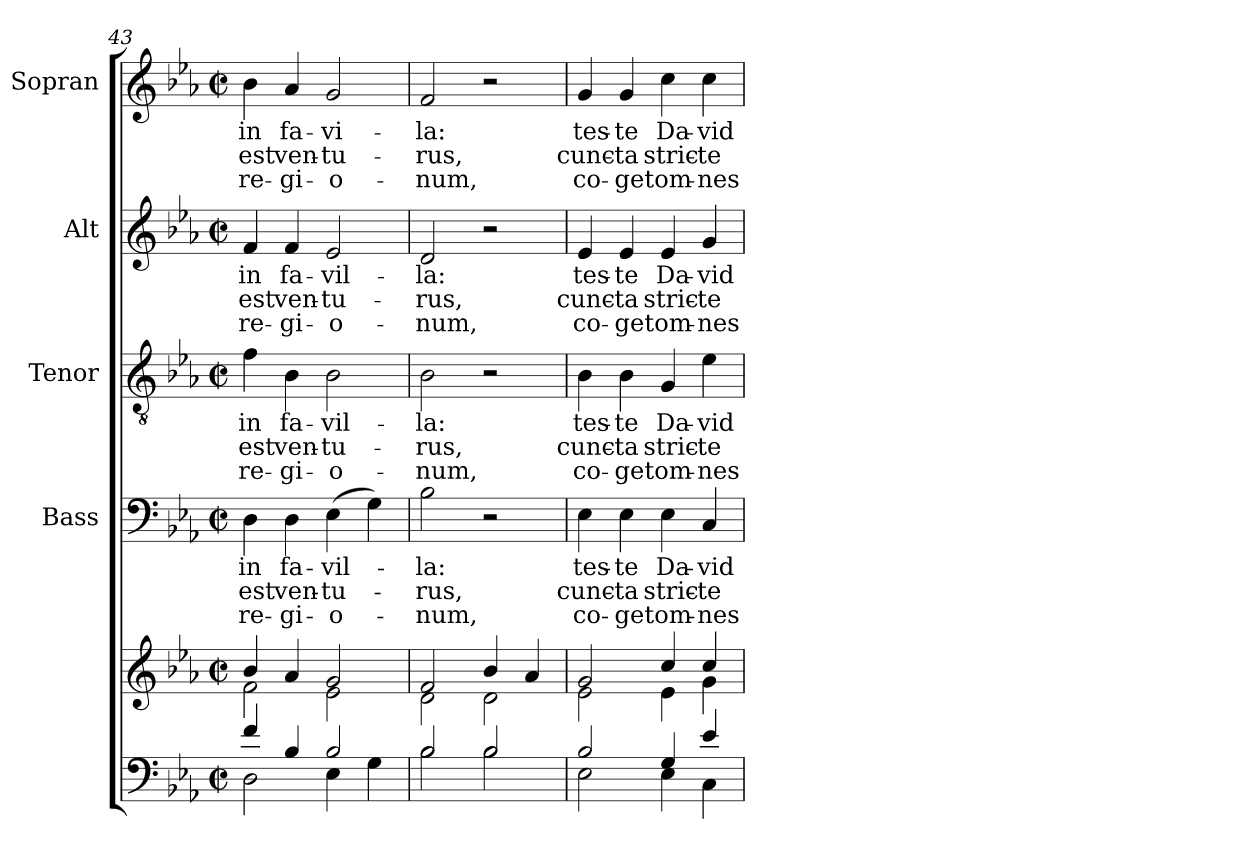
**kern	**kern	**kern	**text	**text	**text	**kern	**text	**text	**text	**kern	**text	**text	**text	**kern	**text	**text	**text
*part5	*part5	*part4	*part4	*part4	*part4	*part3	*part3	*part3	*part3	*part2	*part2	*part2	*part2	*part1	*part1	*part1	*part1
*staff6	*staff5	*staff4	*staff4	*staff4	*staff4	*staff3	*staff3	*staff3	*staff3	*staff2	*staff2	*staff2	*staff2	*staff1	*staff1	*staff1	*staff1
*	*	*I"Bass	*	*	*	*I"Tenor	*	*	*	*I"Alt	*	*	*	*I"Sopran	*	*	*
*	*	*I'B.	*	*	*	*I'T.	*	*	*	*I'A.	*	*	*	*I'S.	*	*	*
*clefF4	*clefG2	*clefF4	*	*	*	*clefGv2	*	*	*	*clefG2	*	*	*	*clefG2	*	*	*
*k[b-e-a-]	*k[b-e-a-]	*k[b-e-a-]	*	*	*	*k[b-e-a-]	*	*	*	*k[b-e-a-]	*	*	*	*k[b-e-a-]	*	*	*
*E-:	*E-:	*E-:	*	*	*	*E-:	*	*	*	*E-:	*	*	*	*E-:	*	*	*
*M2/2	*M2/2	*M2/2	*	*	*	*M2/2	*	*	*	*M2/2	*	*	*	*M2/2	*	*	*
*met(c|)	*met(c|)	*met(c|)	*	*	*	*met(c|)	*	*	*	*met(c|)	*	*	*	*met(c|)	*	*	*
=43	=43	=43	=43	=43	=43	=43	=43	=43	=43	=43	=43	=43	=43	=43	=43	=43	=43
*^	*^	*	*	*	*	*	*	*	*	*	*	*	*	*	*	*	*
!	!	!	!	!	!LO:LY:b	!LO:LY:b	!LO:LY:b	!	!LO:LY:b	!LO:LY:b	!LO:LY:b	!	!LO:LY:b	!LO:LY:b	!LO:LY:b	!	!LO:LY:b	!LO:LY:b	!LO:LY:b
4f/	2D\	4b-/	2f\	4D\	in	est	re-	4f\	in	est	re-	4f/	in	est	re-	4b-\	in	est	re-
!	!	!	!	!	!LO:LY:b	!LO:LY:b	!LO:LY:b	!	!LO:LY:b	!LO:LY:b	!LO:LY:b	!	!LO:LY:b	!LO:LY:b	!LO:LY:b	!	!LO:LY:b	!LO:LY:b	!LO:LY:b
4B-/	.	4a-/	.	4D\	fa-	ven-	-gi-	4B-\	fa-	ven-	-gi-	4f/	fa-	ven-	-gi-	4a-/	fa-	ven-	-gi-
!	!	!	!	!	!LO:LY:b	!LO:LY:b	!LO:LY:b	!	!LO:LY:b	!LO:LY:b	!LO:LY:b	!	!LO:LY:b	!LO:LY:b	!LO:LY:b	!	!LO:LY:b	!LO:LY:b	!LO:LY:b
2B-/	4E-\	2g/	2e-\	(>4E-\	-vil-	-tu-	-o-	2B-\	-vil-	-tu-	-o-	2e-/	-vil-	-tu-	-o-	2g/	-vi-	-tu-	-o-
.	4G\	.	.	4G\)	.	.	.	.	.	.	.	.	.	.	.	.	.	.	.
=44	=44	=44	=44	=44	=44	=44	=44	=44	=44	=44	=44	=44	=44	=44	=44	=44	=44	=44	=44
!	!	!	!	!	!LO:LY:b	!LO:LY:b	!LO:LY:b	!	!LO:LY:b	!LO:LY:b	!LO:LY:b	!	!LO:LY:b	!LO:LY:b	!LO:LY:b	!	!LO:LY:b	!LO:LY:b	!LO:LY:b
2B-/	2B-\	2f/	2d\	2B-\	-la:	-rus,	-num,	2B-\	-la:	-rus,	-num,	2d/	-la:	-rus,	-num,	2f/	-la:	-rus,	-num,
2B-/	2B-\	4b-/	2d\	2r	.	.	.	2r	.	.	.	2r	.	.	.	2r	.	.	.
.	.	4a-/	.	.	.	.	.	.	.	.	.	.	.	.	.	.	.	.	.
=45	=45	=45	=45	=45	=45	=45	=45	=45	=45	=45	=45	=45	=45	=45	=45	=45	=45	=45	=45
!	!	!	!	!	!LO:LY:b	!LO:LY:b	!LO:LY:b	!	!LO:LY:b	!LO:LY:b	!LO:LY:b	!	!LO:LY:b	!LO:LY:b	!LO:LY:b	!	!LO:LY:b	!LO:LY:b	!LO:LY:b
2B-/	2E-\	2g/	2e-\	4E-\	tes-	cunc-	co-	4B-\	tes-	cunc-	co-	4e-/	tes-	cunc-	co-	4g/	tes-	cunc-	co-
!	!	!	!	!	!LO:LY:b	!LO:LY:b	!LO:LY:b	!	!LO:LY:b	!LO:LY:b	!LO:LY:b	!	!LO:LY:b	!LO:LY:b	!LO:LY:b	!	!LO:LY:b	!LO:LY:b	!LO:LY:b
.	.	.	.	4E-\	-te	-ta	-get	4B-\	-te	-ta	-get	4e-/	-te	-ta	-get	4g/	-te	-ta	-get
!	!	!	!	!	!LO:LY:b	!LO:LY:b	!LO:LY:b	!	!LO:LY:b	!LO:LY:b	!LO:LY:b	!	!LO:LY:b	!LO:LY:b	!LO:LY:b	!	!LO:LY:b	!LO:LY:b	!LO:LY:b
4G/	4E-\	4cc/	4e-\	4E-\	Da-	stric-	om-	4G/	Da-	stric-	om-	4e-/	Da-	stric-	om-	4cc\	Da-	stric-	om-
!	!	!	!	!	!LO:LY:b	!LO:LY:b	!LO:LY:b	!	!LO:LY:b	!LO:LY:b	!LO:LY:b	!	!LO:LY:b	!LO:LY:b	!LO:LY:b	!	!LO:LY:b	!LO:LY:b	!LO:LY:b
4e-/	4C\	4cc/	4g\	4C/	-vid	-te	-nes	4e-\	-vid	-te	-nes	4g/	-vid	-te	-nes	4cc\	-vid	-te	-nes
*v	*v	*	*	*	*	*	*	*	*	*	*	*	*	*	*	*	*	*	*
*	*v	*v	*	*	*	*	*	*	*	*	*	*	*	*	*	*	*	*
=	=	=	=	=	=	=	=	=	=	=	=	=	=	=	=	=	=
*-	*-	*-	*-	*-	*-	*-	*-	*-	*-	*-	*-	*-	*-	*-	*-	*-	*-
